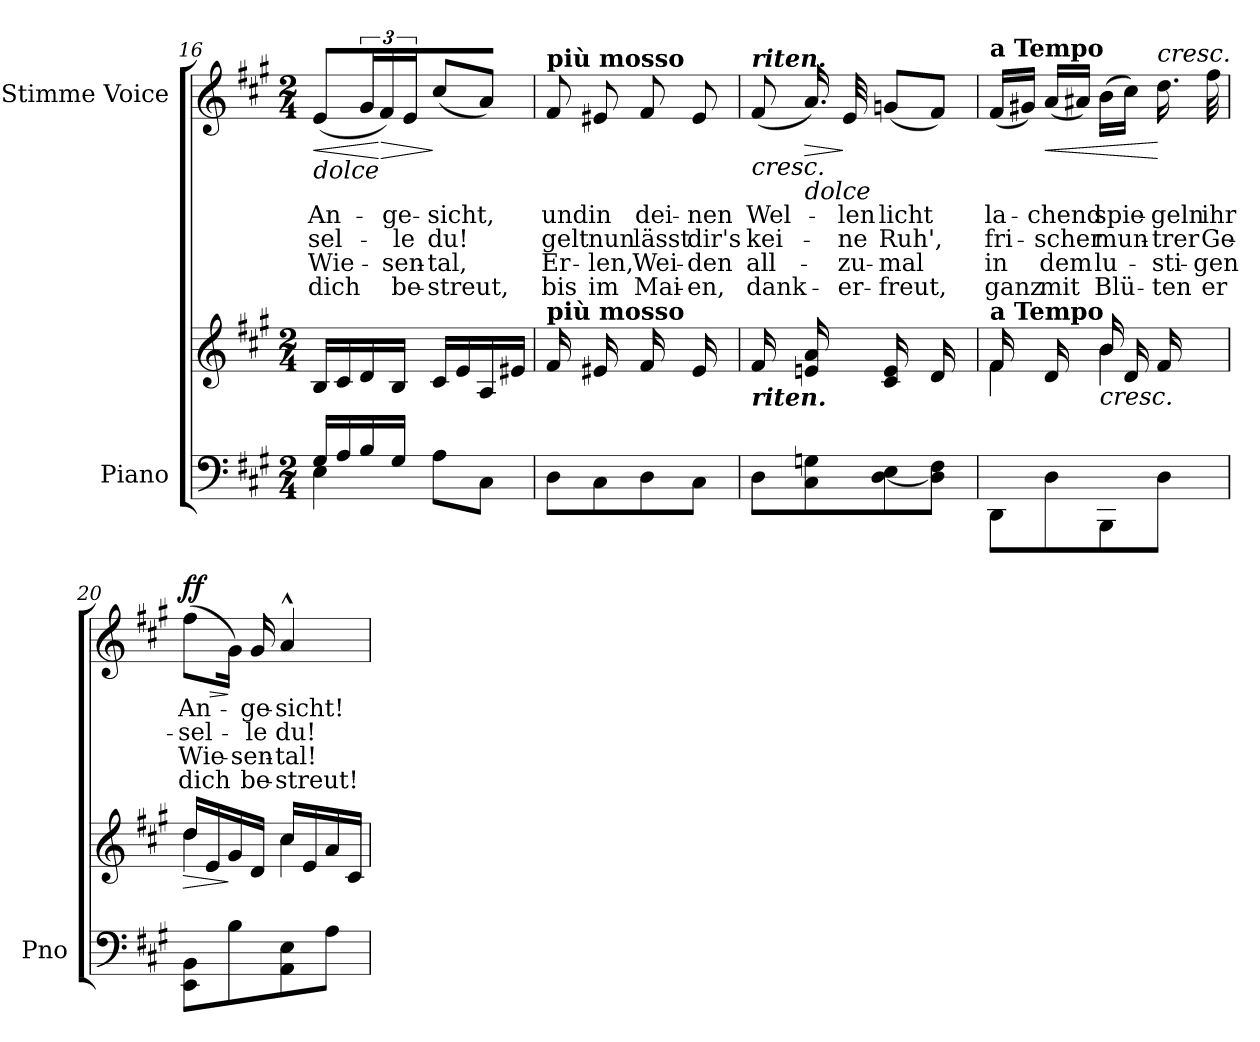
**kern	**kern	**dynam	**kern	**text	**text	**text	**text	**dynam
*part2	*part2	*part2	*part1	*part1	*part1	*part1	*part1	*part1
*staff3	*staff2	*staff2/3	*staff1	*staff1	*staff1	*staff1	*staff1	*staff1
*I"Piano	*	*	*I"Stimme Voice	*	*	*	*	*
*I'Pno	*	*	*	*	*	*	*	*
*clefF4	*clefG2	*	*clefG2	*	*	*	*	*
*k[f#c#g#]	*k[f#c#g#]	*	*k[f#c#g#]	*	*	*	*	*
*M2/4	*M2/4	*	*M2/4	*	*	*	*	*
=16	=16	=16	=16	=16	=16	=16	=16	=16
*^	*	*	*	*	*	*	*	*
!	!	!	!	!LO:TX:b:i:t=dolce	!	!	!	!	!
!	!	!	!	!	!LO:LY:b	!LO:LY:b	!LO:LY:b	!LO:LY:b	!LO:HP:b
16G#/LL	4E\	16B/LL	.	(8e/L	An-	-sel-	Wie-	dich	<
16A/	.	16c#/	.	.	.	.	.	.	.
16B/	.	16d/	.	24g#/L	.	.	.	.	.
!	!	!	!	!	!	!	!	!	!LO:HP:n=1:b
.	.	.	.	24f#/JJ)	.	.	.	.	[ >
16G#/JJ	.	16B/JJ	.	.	.	.	.	.	.
!	!	!	!	!	!LO:LY:b	!LO:LY:b	!LO:LY:b	!LO:LY:b	!
.	.	.	.	24e/	-ge-	-le	-sen-	be-	.
!	!	!	!	!	!LO:LY:b	!LO:LY:b	!LO:LY:b	!LO:LY:b	!
8A\L	4ryy	16c#/LL	.	(8cc#/L	-sicht,	du!	-tal,	-streut,	]
.	.	16e/	.	.	.	.	.	.	.
8C#\J	.	16A/	.	8a/J)	.	.	.	.	.
.	.	16e#X/JJ	.	.	.	.	.	.	.
=17	=17	=17	=17	=17	=17	=17	=17	=17	=17
!	!	!	!	!LO:TX:a:B:t=più mosso	!	!	!	!	!
!	!	!LO:TX:a:B:t=più mosso	!	!	!	!	!	!	!
!	!	!	!	!	!LO:LY:b	!LO:LY:b	!LO:LY:b	!LO:LY:b	!
16ryy	8D\L	16f#/LL	.	8f#/	und	gelt	Er-	bis	.
16A/	.	16ryy	.	.	.	.	.	.	.
!	!	!	!	!	!LO:LY:b	!LO:LY:b	!LO:LY:b	!LO:LY:b	!
16ryy	8C#\	16e#X/	.	8e#X/	in	nun	-len,	im	.
16A/JJ	.	16ryy	.	.	.	.	.	.	.
!	!	!	!	!	!LO:LY:b	!LO:LY:b	!LO:LY:b	!LO:LY:b	!
16ryy	8D\	16f#/LL	.	8f#/	dei-	lässt	Wei-	Mai-	.
16A/	.	16ryy	.	.	.	.	.	.	.
!	!	!	!	!	!LO:LY:b	!LO:LY:b	!LO:LY:b	!LO:LY:b	!
16ryy	8C#\J	16e#/	.	8e#/	-nen	dir's	-den	-en,	.
16A/JJ	.	16ryy	.	.	.	.	.	.	.
!!LO:LB:g=z
=18	=18	=18	=18	=18	=18	=18	=18	=18	=18
!	!	!	!	!LO:TX:a:Bi:t=riten.	!	!	!	!	!
!	!	!LO:TX:b:Bi:t=riten.	!	!	!	!	!	!	!
!	!	!	!	!	!LO:LY:b	!LO:LY:b	!LO:LY:b	!LO:LY:b	!LO:HP:b
16ryy	8D\L	16f#/LL	.	(8f#/	Wel-	kei-	all-	dank-	<
16A/	.	16ryy	.	.	.	.	.	.	.
!	!	!	!	!LO:TX:b:i:t=dolce	!	!	!	!	!
!	!	!	!	!	!	!	!	!	!LO:HP:b
16ryy	8C#\ 8Gn\	16en/ 16a/	.	16.a/)	.	.	.	.	>
16A/JJ	.	16ryy	.	.	.	.	.	.	.
!	!	!	!	!	!LO:LY:b	!LO:LY:b	!LO:LY:b	!LO:LY:b	!
.	.	.	.	32e/	-len	-ne	-zu-	-er-	[ ]
!	!	!	!	!	!LO:LY:b	!LO:LY:b	!LO:LY:b	!LO:LY:b	!
16ryy	[8D\ 8E\	16c#/ 16e/LL	.	(8gn/L	licht	Ruh',	-mal	-freut,	.
16A/	.	16ryy	.	.	.	.	.	.	.
16ryy	8D\] 8F#\J	16d/	.	8f#/J)	.	.	.	.	.
16A/JJ	.	16ryy	.	.	.	.	.	.	.
!!LO:LB:g=z
=19	=19	=19	=19	=19	=19	=19	=19	=19	=19
*	*	*^	*	*	*	*	*	*	*
!	!	!	!	!	!LO:TX:a:B:t=a Tempo	!	!	!	!	!
!	!	!LO:TX:a:B:t=a Tempo	!	!	!	!	!	!	!	!
!	!	!	!	!	!	!LO:LY:b	!LO:LY:b	!LO:LY:b	!LO:LY:b	!
16ryy	8DD\L	16f#/LL	4f#\	.	(16f#/LL	la-	fri-	in	ganz	.
16A/	.	16ryy	.	.	16g#X/JJ)	.	.	.	.	.
!	!	!	!	!	!	!LO:LY:b	!LO:LY:b	!LO:LY:b	!LO:LY:b	!LO:HP:b
16ryy	8D\	16d/	.	.	(16a/LL	-chend	-scher	dem	mit	<
16F#/JJ	.	16ryy	.	.	16a#X/JJ)	.	.	.	.	.
!	!	!LO:TX:b:i:t=cresc.	!	!	!	!	!	!	!	!
!	!	!	!	!	!	!LO:LY:b	!LO:LY:b	!LO:LY:b	!LO:LY:b	!
8.ryy	8BBB\	16b/LL	4b\	.	(16b\LL	spie-	mun-	lu-	Blü-	.
.	.	16d/	.	.	16cc#\JJ)	.	.	.	.	.
!	!	!	!	!	!LO:TX:a:i:t=cresc.	!	!	!	!	!
!	!	!	!	!	!	!LO:LY:b	!LO:LY:b	!LO:LY:b	!LO:LY:b	!
.	8D\J	16f#/	.	.	16.dd\	-geln	-trer	-sti-	-ten	[
16B/JJ	.	16ryy	.	.	.	.	.	.	.	.
!	!	!	!	!	!	!LO:LY:b	!LO:LY:b	!LO:LY:b	!LO:LY:b	!
.	.	.	.	.	32ff#\	ihr	Ge-	-gen	er	.
*v	*v	*	*	*	*	*	*	*	*	*
=20	=20	=20	=20	=20	=20	=20	=20	=20	=20
!	!	!	!LO:HP:b	!	!LO:LY:b	!LO:LY:b	!LO:LY:b	!LO:LY:b	!LO:HP:b
!	!	!	!	!	!	!	!	!	!LO:DY:n=1:a
8EE\ 8BB\L	16dd/LL	4dd\	>	(8ff#\L	An-	-sel-	Wie-	dich	> ff
.	16e/	.	.	.	.	.	.	.	.
8B\	16g#/	.	]	16g#\Jk)	.	.	.	.	]
!	!	!	!	!	!LO:LY:b	!LO:LY:b	!LO:LY:b	!LO:LY:b	!
.	16d/JJ	.	.	16g#/	-ge-	-le	-sen-	be-	.
!	!	!	!	!	!LO:LY:b	!LO:LY:b	!LO:LY:b	!LO:LY:b	!
8AA\ 8E\	16cc#/LL	4cc#\	.	4a^^/	-sicht!	du!	-tal!	-streut!	.
.	16e/	.	.	.	.	.	.	.	.
8A\J	16a/	.	.	.	.	.	.	.	.
.	16c#/JJ	.	.	.	.	.	.	.	.
*	*v	*v	*	*	*	*	*	*	*
=	=	=	=	=	=	=	=	=
*-	*-	*-	*-	*-	*-	*-	*-	*-
